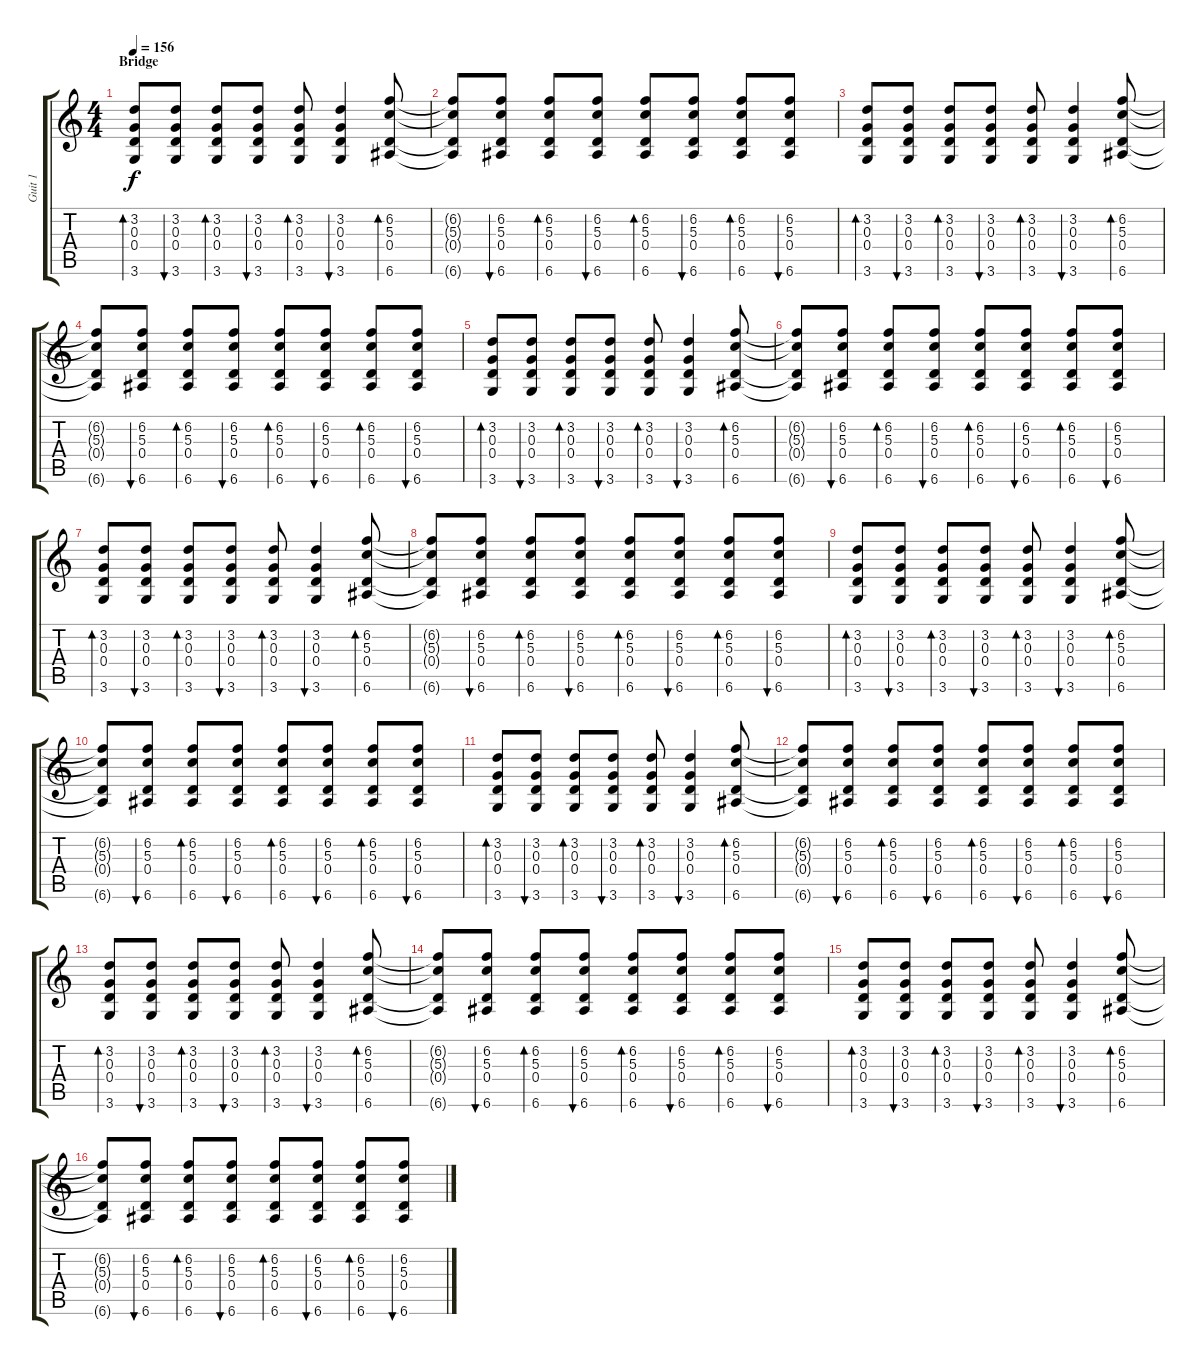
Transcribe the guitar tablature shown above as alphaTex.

\track ("Guit 1" "Guit 1") {instrument acousticguitarsteel}
\staff {score tabs}
\tuning (E4 B3 G3 D3 A2 E2) {hide}
\ts (4 4)
\section ("" "Bridge")
\tempo 156
\clef g2
\ks c
(3.2 0.3 0.4 3.6).8{bd 30 dy f} (3.2 0.3 0.4 3.6).8{bu 30} (3.2 0.3 0.4 3.6).8{bd 30} (3.2 0.3 0.4 3.6).8{bu 30} (3.2 0.3 0.4 3.6).8{bd 30} (3.2 0.3 0.4 3.6).4{bu 30} (6.2 5.3 0.4 6.6).8{bd 30} |
(6.2{t} 5.3{t} 0.4{t} 6.6{t}).8 (6.2 5.3 0.4 6.6).8{bu 30} (6.2 5.3 0.4 6.6).8{bd 30} (6.2 5.3 0.4 6.6).8{bu 30} (6.2 5.3 0.4 6.6).8{bd 30} (6.2 5.3 0.4 6.6).8{bu 30} (6.2 5.3 0.4 6.6).8{bd 30} (6.2 5.3 0.4 6.6).8{bu 30} |
(3.2 0.3 0.4 3.6).8{bd 30} (3.2 0.3 0.4 3.6).8{bu 30} (3.2 0.3 0.4 3.6).8{bd 30} (3.2 0.3 0.4 3.6).8{bu 30} (3.2 0.3 0.4 3.6).8{bd 30} (3.2 0.3 0.4 3.6).4{bu 30} (6.2 5.3 0.4 6.6).8{bd 30} |
(6.2{t} 5.3{t} 0.4{t} 6.6{t}).8 (6.2 5.3 0.4 6.6).8{bu 30} (6.2 5.3 0.4 6.6).8{bd 30} (6.2 5.3 0.4 6.6).8{bu 30} (6.2 5.3 0.4 6.6).8{bd 30} (6.2 5.3 0.4 6.6).8{bu 30} (6.2 5.3 0.4 6.6).8{bd 30} (6.2 5.3 0.4 6.6).8{bu 30} |
(3.2 0.3 0.4 3.6).8{bd 30} (3.2 0.3 0.4 3.6).8{bu 30} (3.2 0.3 0.4 3.6).8{bd 30} (3.2 0.3 0.4 3.6).8{bu 30} (3.2 0.3 0.4 3.6).8{bd 30} (3.2 0.3 0.4 3.6).4{bu 30} (6.2 5.3 0.4 6.6).8{bd 30} |
(6.2{t} 5.3{t} 0.4{t} 6.6{t}).8 (6.2 5.3 0.4 6.6).8{bu 30} (6.2 5.3 0.4 6.6).8{bd 30} (6.2 5.3 0.4 6.6).8{bu 30} (6.2 5.3 0.4 6.6).8{bd 30} (6.2 5.3 0.4 6.6).8{bu 30} (6.2 5.3 0.4 6.6).8{bd 30} (6.2 5.3 0.4 6.6).8{bu 30} |
(3.2 0.3 0.4 3.6).8{bd 30} (3.2 0.3 0.4 3.6).8{bu 30} (3.2 0.3 0.4 3.6).8{bd 30} (3.2 0.3 0.4 3.6).8{bu 30} (3.2 0.3 0.4 3.6).8{bd 30} (3.2 0.3 0.4 3.6).4{bu 30} (6.2 5.3 0.4 6.6).8{bd 30} |
(6.2{t} 5.3{t} 0.4{t} 6.6{t}).8 (6.2 5.3 0.4 6.6).8{bu 30} (6.2 5.3 0.4 6.6).8{bd 30} (6.2 5.3 0.4 6.6).8{bu 30} (6.2 5.3 0.4 6.6).8{bd 30} (6.2 5.3 0.4 6.6).8{bu 30} (6.2 5.3 0.4 6.6).8{bd 30} (6.2 5.3 0.4 6.6).8{bu 30} |
(3.2 0.3 0.4 3.6).8{bd 30} (3.2 0.3 0.4 3.6).8{bu 30} (3.2 0.3 0.4 3.6).8{bd 30} (3.2 0.3 0.4 3.6).8{bu 30} (3.2 0.3 0.4 3.6).8{bd 30} (3.2 0.3 0.4 3.6).4{bu 30} (6.2 5.3 0.4 6.6).8{bd 30} |
(6.2{t} 5.3{t} 0.4{t} 6.6{t}).8 (6.2 5.3 0.4 6.6).8{bu 30} (6.2 5.3 0.4 6.6).8{bd 30} (6.2 5.3 0.4 6.6).8{bu 30} (6.2 5.3 0.4 6.6).8{bd 30} (6.2 5.3 0.4 6.6).8{bu 30} (6.2 5.3 0.4 6.6).8{bd 30} (6.2 5.3 0.4 6.6).8{bu 30} |
(3.2 0.3 0.4 3.6).8{bd 30} (3.2 0.3 0.4 3.6).8{bu 30} (3.2 0.3 0.4 3.6).8{bd 30} (3.2 0.3 0.4 3.6).8{bu 30} (3.2 0.3 0.4 3.6).8{bd 30} (3.2 0.3 0.4 3.6).4{bu 30} (6.2 5.3 0.4 6.6).8{bd 30} |
(6.2{t} 5.3{t} 0.4{t} 6.6{t}).8 (6.2 5.3 0.4 6.6).8{bu 30} (6.2 5.3 0.4 6.6).8{bd 30} (6.2 5.3 0.4 6.6).8{bu 30} (6.2 5.3 0.4 6.6).8{bd 30} (6.2 5.3 0.4 6.6).8{bu 30} (6.2 5.3 0.4 6.6).8{bd 30} (6.2 5.3 0.4 6.6).8{bu 30} |
(3.2 0.3 0.4 3.6).8{bd 30} (3.2 0.3 0.4 3.6).8{bu 30} (3.2 0.3 0.4 3.6).8{bd 30} (3.2 0.3 0.4 3.6).8{bu 30} (3.2 0.3 0.4 3.6).8{bd 30} (3.2 0.3 0.4 3.6).4{bu 30} (6.2 5.3 0.4 6.6).8{bd 30} |
(6.2{t} 5.3{t} 0.4{t} 6.6{t}).8 (6.2 5.3 0.4 6.6).8{bu 30} (6.2 5.3 0.4 6.6).8{bd 30} (6.2 5.3 0.4 6.6).8{bu 30} (6.2 5.3 0.4 6.6).8{bd 30} (6.2 5.3 0.4 6.6).8{bu 30} (6.2 5.3 0.4 6.6).8{bd 30} (6.2 5.3 0.4 6.6).8{bu 30} |
(3.2 0.3 0.4 3.6).8{bd 30} (3.2 0.3 0.4 3.6).8{bu 30} (3.2 0.3 0.4 3.6).8{bd 30} (3.2 0.3 0.4 3.6).8{bu 30} (3.2 0.3 0.4 3.6).8{bd 30} (3.2 0.3 0.4 3.6).4{bu 30} (6.2 5.3 0.4 6.6).8{bd 30} |
(6.2{t} 5.3{t} 0.4{t} 6.6{t}).8 (6.2 5.3 0.4 6.6).8{bu 30} (6.2 5.3 0.4 6.6).8{bd 30} (6.2 5.3 0.4 6.6).8{bu 30} (6.2 5.3 0.4 6.6).8{bd 30} (6.2 5.3 0.4 6.6).8{bu 30} (6.2 5.3 0.4 6.6).8{bd 30} (6.2 5.3 0.4 6.6).8{bu 30}
